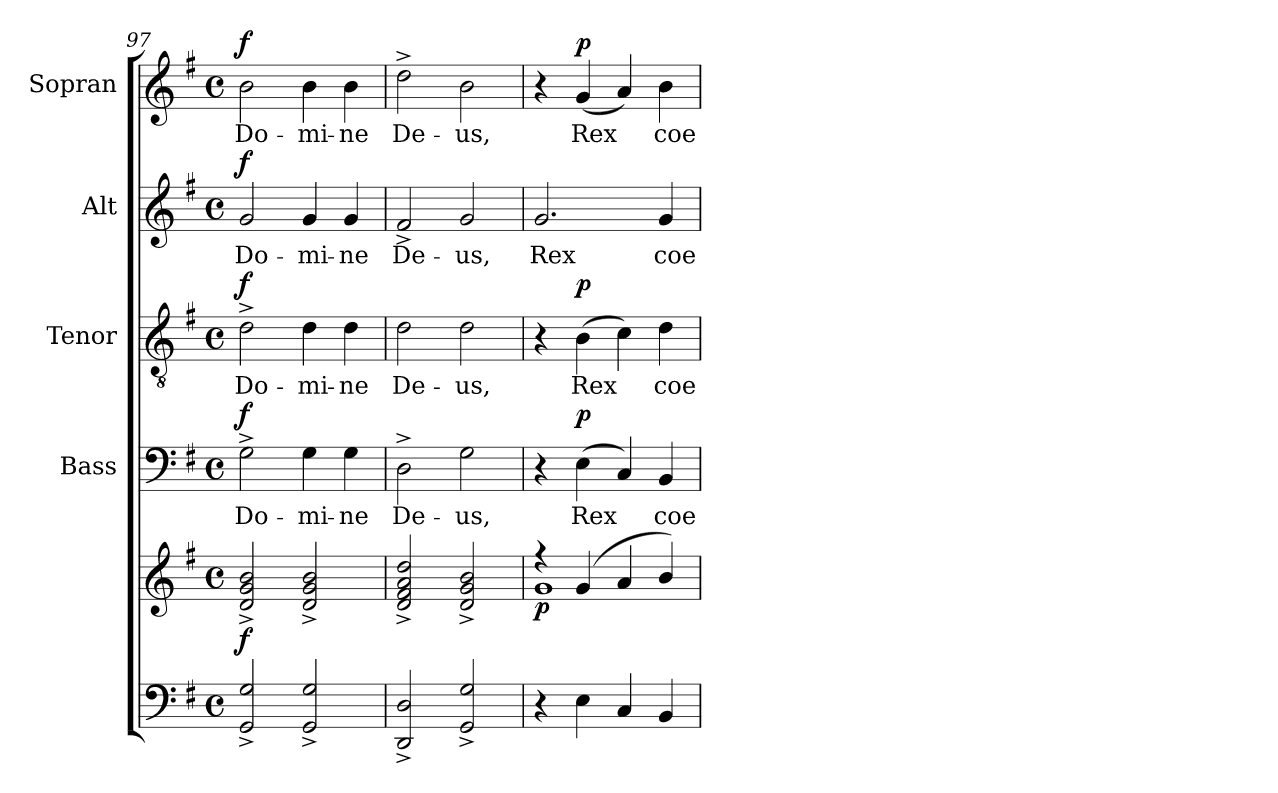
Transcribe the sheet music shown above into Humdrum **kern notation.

**kern	**kern	**dynam	**kern	**text	**dynam	**kern	**text	**dynam	**kern	**text	**dynam	**kern	**text	**dynam
*part5	*part5	*part5	*part4	*part4	*part4	*part3	*part3	*part3	*part2	*part2	*part2	*part1	*part1	*part1
*staff6	*staff5	*staff5/6	*staff4	*staff4	*staff4	*staff3	*staff3	*staff3	*staff2	*staff2	*staff2	*staff1	*staff1	*staff1
*	*	*	*I"Bass	*	*	*I"Tenor	*	*	*I"Alt	*	*	*I"Sopran	*	*
*	*	*	*I'B.	*	*	*I'T.	*	*	*I'A.	*	*	*I'S.	*	*
*clefF4	*clefG2	*	*clefF4	*	*	*clefGv2	*	*	*clefG2	*	*	*clefG2	*	*
*k[f#]	*k[f#]	*	*k[f#]	*	*	*k[f#]	*	*	*k[f#]	*	*	*k[f#]	*	*
*G:	*G:	*	*G:	*	*	*G:	*	*	*G:	*	*	*G:	*	*
*M4/4	*M4/4	*	*M4/4	*	*	*M4/4	*	*	*M4/4	*	*	*M4/4	*	*
*met(c)	*met(c)	*	*met(c)	*	*	*met(c)	*	*	*met(c)	*	*	*met(c)	*	*
=97	=97	=97	=97	=97	=97	=97	=97	=97	=97	=97	=97	=97	=97	=97
!	!	!LO:DY:b	!	!LO:LY:b	!LO:DY:a	!	!LO:LY:b	!LO:DY:a	!	!LO:LY:b	!LO:DY:a	!	!LO:LY:b	!LO:DY:a
2GG/^< 2G/^<	2d/^< 2g/^< 2b/^<	f	2G^>\	Do-	f	2d^>\	Do-	f	2g/	Do-	f	2b\	Do-	f
!	!	!	!	!LO:LY:b	!	!	!LO:LY:b	!	!	!LO:LY:b	!	!	!LO:LY:b	!
2GG/^< 2G/^<	2d/^< 2g/^< 2b/^<	.	4G\	-mi-	.	4d\	-mi-	.	4g/	-mi-	.	4b\	-mi-	.
!	!	!	!	!LO:LY:b	!	!	!LO:LY:b	!	!	!LO:LY:b	!	!	!LO:LY:b	!
.	.	.	4G\	-ne	.	4d\	-ne	.	4g/	-ne	.	4b\	-ne	.
=98	=98	=98	=98	=98	=98	=98	=98	=98	=98	=98	=98	=98	=98	=98
!	!	!	!	!LO:LY:b	!	!	!LO:LY:b	!	!	!LO:LY:b	!	!	!LO:LY:b	!
2DD/^< 2D/^<	2d/^< 2f#/^< 2a/^< 2dd/^<	.	2D^>\	De-	.	2d\	De-	.	2f#^>/	De-	.	2dd^>\	De-	.
!	!	!	!	!LO:LY:b	!	!	!LO:LY:b	!	!	!LO:LY:b	!	!	!LO:LY:b	!
2GG/^< 2G/^<	2d/^< 2g/^< 2b/^<	.	2G\	-us,	.	2d\	-us,	.	2g/	-us,	.	2b\	-us,	.
=99	=99	=99	=99	=99	=99	=99	=99	=99	=99	=99	=99	=99	=99	=99
*	*^	*	*	*	*	*	*	*	*	*	*	*	*	*
!	!	!	!LO:DY:b	!	!	!	!	!	!	!	!LO:LY:b	!	!	!	!
4r	4ree	1g	p	4r	.	.	4r	.	.	2.g/	Rex	.	4r	.	.
!	!	!	!	!	!LO:LY:b	!LO:DY:a	!	!LO:LY:b	!LO:DY:a	!	!	!	!	!LO:LY:b	!LO:DY:a
4E\	(<4g/	.	.	(>4E\	Rex	p	(>4B\	Rex	p	.	.	.	(<4g/	Rex	p
4C/	4a/	.	.	4C/)	.	.	4c\)	.	.	.	.	.	4a/)	.	.
!	!	!	!	!	!LO:LY:b	!	!	!LO:LY:b	!	!	!LO:LY:b	!	!	!LO:LY:b	!
4BB/	4b/)	.	.	4BB/	coe-	.	4d\	coe-	.	4g/	coe-	.	4b\	coe-	.
*	*v	*v	*	*	*	*	*	*	*	*	*	*	*	*	*
=	=	=	=	=	=	=	=	=	=	=	=	=	=	=
*-	*-	*-	*-	*-	*-	*-	*-	*-	*-	*-	*-	*-	*-	*-
